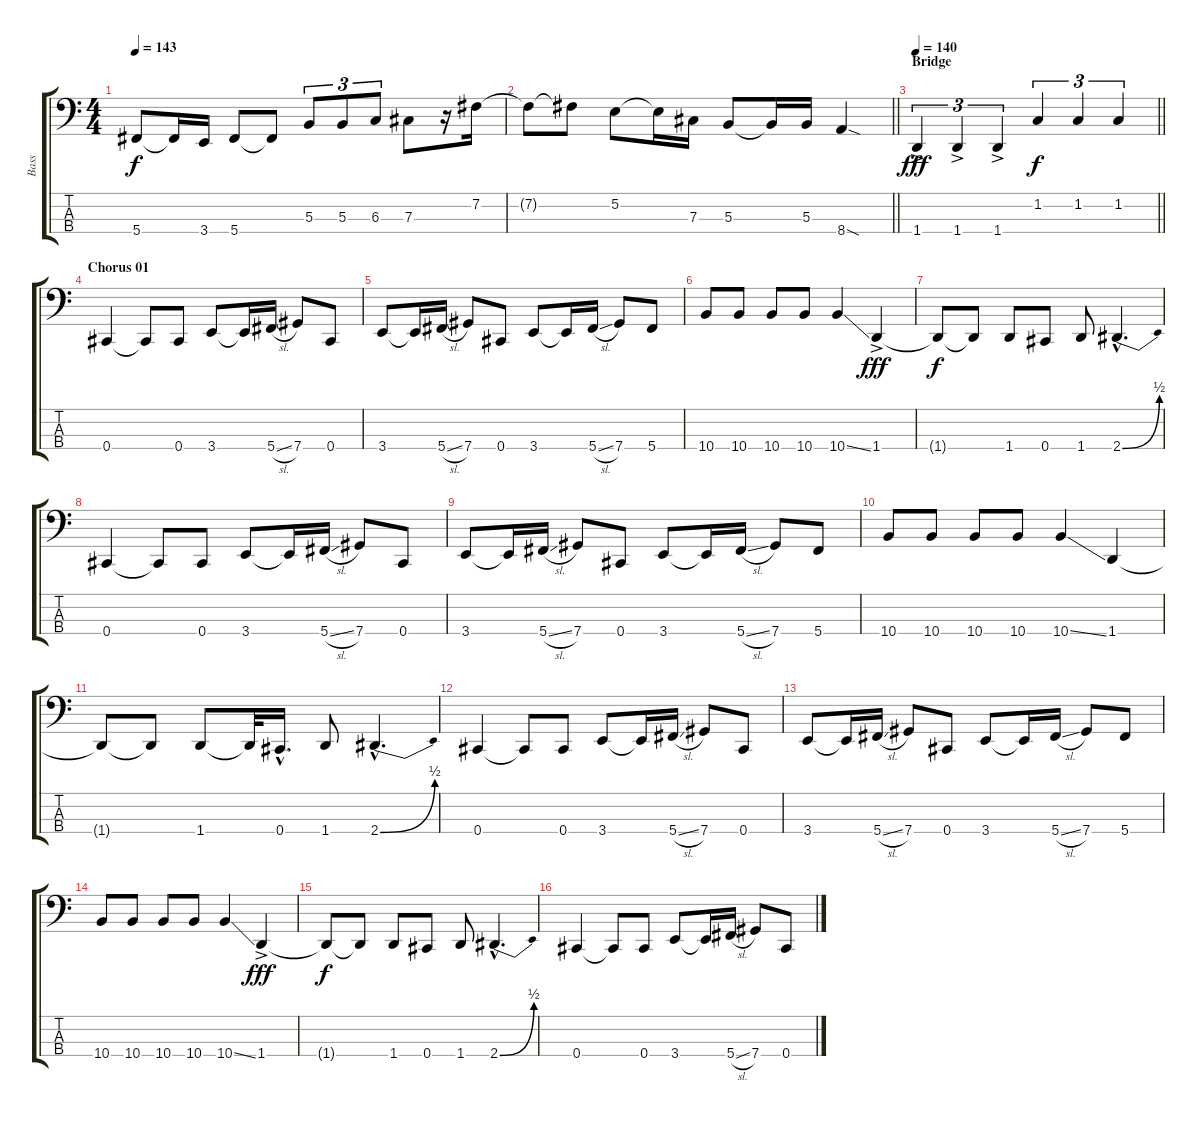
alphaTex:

\track ("Bass" "Bass") {instrument electricbassfinger}
\staff {score tabs}
\tuning (E2 B1 Gb1 Db1) {hide}
\ts (4 4)
\tempo 143
\clef f4
\ks c
5.4.8{dy f} 5.4{t}.16 3.4.16 5.4.8 5.4{t}.8 5.3.8{tu (3 2)} 5.3.8{tu (3 2)} 6.3.8{tu (3 2)} 7.3.8 r.16 7.2.16 |
\barLineRight lightlight
7.2{t}.8 7.2{t}.8 5.2.8 5.2{t}.16 7.3.16 5.3.8 5.3{t}.16 5.3.16 8.4{sod}.4 |
\section ("" "Bridge")
\tempo 140
\barLineRight lightlight
1.4{ac}.4{tu (3 2) dy fff} 1.4{ac}.4{tu (3 2)} 1.4{ac}.4{tu (3 2)} 1.2.4{tu (3 2) dy f} 1.2.4{tu (3 2)} 1.2.4{tu (3 2)} |
\section ("" "Chorus 01")
0.4.4 0.4{t}.8 0.4.8 3.4.8 3.4{t}.16 5.4{sl}.16 7.4.8 0.4.8 |
3.4.8 3.4{t}.16 5.4{sl}.16 7.4.8 0.4.8 3.4.8 3.4{t}.16 5.4{sl}.16 7.4.8 5.4.8 |
10.4.8 10.4.8 10.4.8 10.4.8 10.4{ss}.4 1.4{ac}.4{dy fff} |
1.4{t}.8{dy f} 1.4{t}.8 1.4.8 0.4.8 1.4.8 2.4{be (bend 0 0 60 2) hac}.4{d} |
0.4.4 0.4{t}.8 0.4.8 3.4.8 3.4{t}.16 5.4{sl}.16 7.4.8 0.4.8 |
3.4.8 3.4{t}.16 5.4{sl}.16 7.4.8 0.4.8 3.4.8 3.4{t}.16 5.4{sl}.16 7.4.8 5.4.8 |
10.4.8 10.4.8 10.4.8 10.4.8 10.4{ss}.4 1.4.4 |
1.4{t}.8 1.4{t}.8 1.4.8 1.4{t}.32 0.4{hac}.16{d} 1.4.8 2.4{be (bend 0 0 60 2) hac}.4{d} |
0.4.4 0.4{t}.8 0.4.8 3.4.8 3.4{t}.16 5.4{sl}.16 7.4.8 0.4.8 |
3.4.8 3.4{t}.16 5.4{sl}.16 7.4.8 0.4.8 3.4.8 3.4{t}.16 5.4{sl}.16 7.4.8 5.4.8 |
10.4.8 10.4.8 10.4.8 10.4.8 10.4{ss}.4 1.4{ac}.4{dy fff} |
1.4{t}.8{dy f} 1.4{t}.8 1.4.8 0.4.8 1.4.8 2.4{be (bend 0 0 60 2) hac}.4{d} |
0.4.4 0.4{t}.8 0.4.8 3.4.8 3.4{t}.16 5.4{sl}.16 7.4.8 0.4.8
